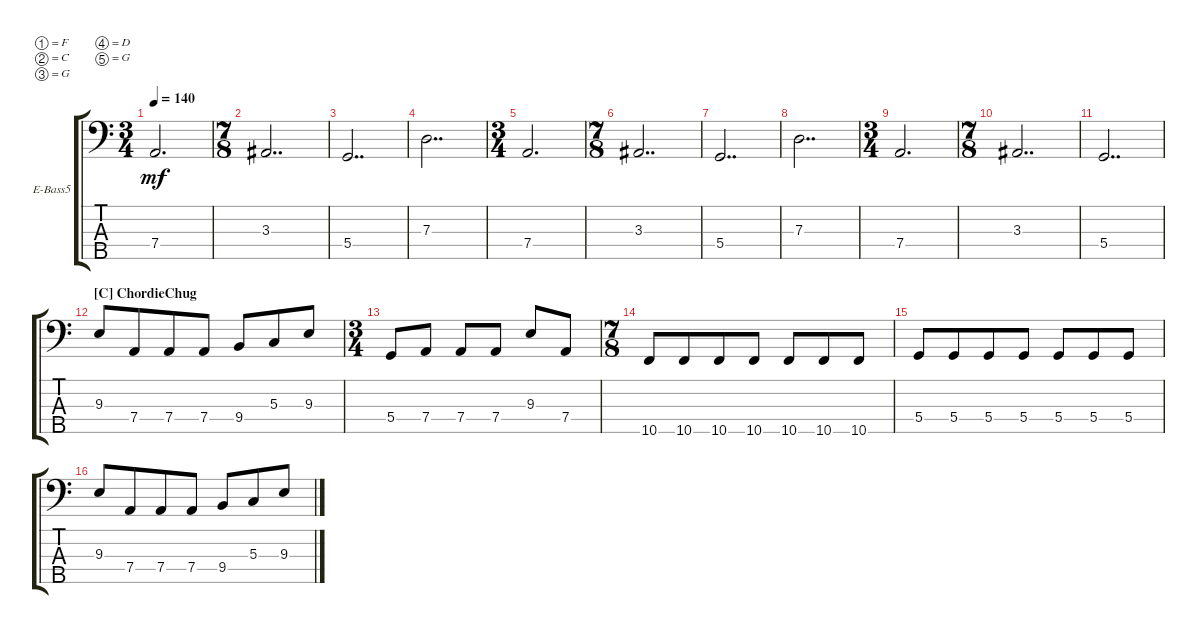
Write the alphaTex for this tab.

\defaultSystemsLayout 4
\bracketExtendMode groupsimilarinstruments
\firstSystemTrackNameOrientation horizontal
\otherSystemsTrackNameOrientation horizontal
\track ("Skylar" "E-Bass5") {instrument electricbassfinger}
\staff {score tabs}
\tuning (F2 C2 G1 D1 G0)
\ts (3 4)
\tempo 140
\clef f4
\ks c
7.4.2{d dy mf} |
\ts (7 8)
3.3.2{dd} |
5.4.2{dd} |
7.3.2{dd} |
\ts (3 4)
7.4.2{d} |
\ts (7 8)
3.3.2{dd} |
5.4.2{dd} |
7.3.2{dd} |
\ts (3 4)
7.4.2{d} |
\ts (7 8)
3.3.2{dd} |
5.4.2{dd} |
\section ("C" "ChordieChug")
9.3.8 7.4.8 7.4.8 7.4.8 9.4.8 5.3.8 9.3.8 |
\ts (3 4)
5.4.8 7.4.8 7.4.8 7.4.8 9.3.8 7.4.8 |
\ts (7 8)
10.5.8 10.5.8 10.5.8 10.5.8 10.5.8 10.5.8 10.5.8 |
5.4.8 5.4.8 5.4.8 5.4.8 5.4.8 5.4.8 5.4.8 |
9.3.8 7.4.8 7.4.8 7.4.8 9.4.8 5.3.8 9.3.8
